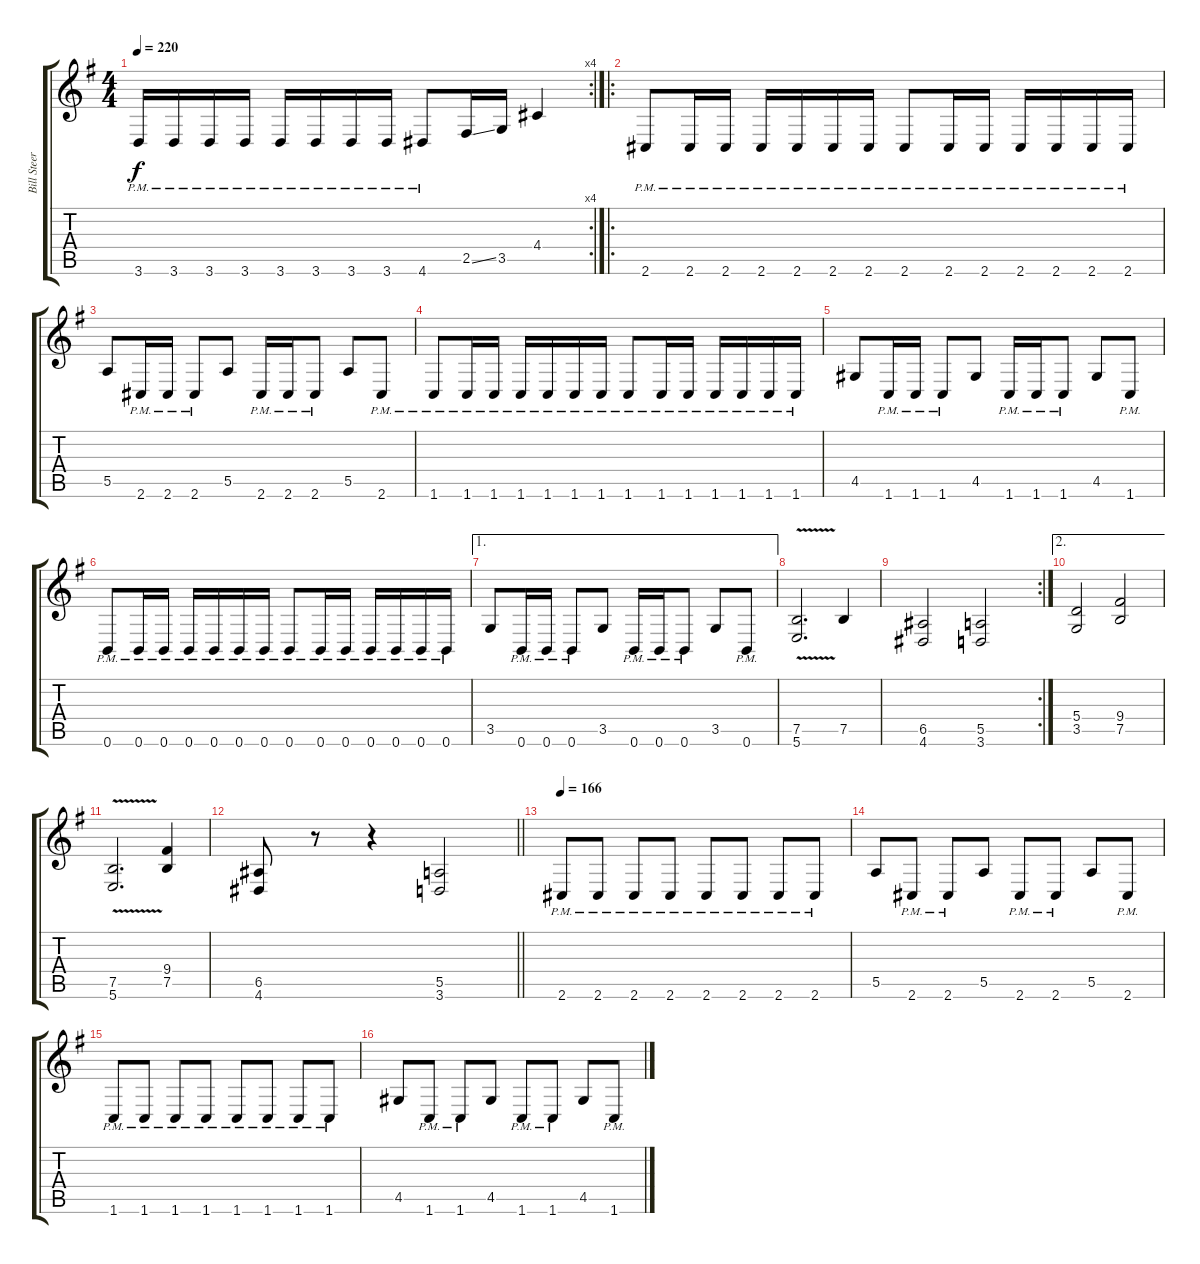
\track ("Bill Steer 2nd guitar" "Bill Steer") {instrument distortionguitar}
\staff {score tabs}
\tuning (B3 Gb3 D3 A2 E2 B1) {hide}
\rc 4
\ts (4 4)
\tempo 220
\clef g2
\ks g
3.6{pm}.16{dy f} 3.6{pm}.16 3.6{pm}.16 3.6{pm}.16 3.6{pm}.16 3.6{pm}.16 3.6{pm}.16 3.6{pm}.16 4.6{pm}.8 2.5{ss}.16 3.5.16 4.4.4 |
\ro
2.6{pm}.8 2.6{pm}.16 2.6{pm}.16 2.6{pm}.16 2.6{pm}.16 2.6{pm}.16 2.6{pm}.16 2.6{pm}.8 2.6{pm}.16 2.6{pm}.16 2.6{pm}.16 2.6{pm}.16 2.6{pm}.16 2.6{pm}.16 |
5.5.8 2.6{pm}.16 2.6{pm}.16 2.6{pm}.8 5.5.8 2.6{pm}.16 2.6{pm}.16 2.6{pm}.8 5.5.8 2.6{pm}.8 |
1.6{pm}.8 1.6{pm}.16 1.6{pm}.16 1.6{pm}.16 1.6{pm}.16 1.6{pm}.16 1.6{pm}.16 1.6{pm}.8 1.6{pm}.16 1.6{pm}.16 1.6{pm}.16 1.6{pm}.16 1.6{pm}.16 1.6{pm}.16 |
4.5.8 1.6{pm}.16 1.6{pm}.16 1.6{pm}.8 4.5.8 1.6{pm}.16 1.6{pm}.16 1.6{pm}.8 4.5.8 1.6{pm}.8 |
0.6{pm}.8 0.6{pm}.16 0.6{pm}.16 0.6{pm}.16 0.6{pm}.16 0.6{pm}.16 0.6{pm}.16 0.6{pm}.8 0.6{pm}.16 0.6{pm}.16 0.6{pm}.16 0.6{pm}.16 0.6{pm}.16 0.6{pm}.16 |
\ae 1
3.5.8 0.6{pm}.16 0.6{pm}.16 0.6{pm}.8 3.5.8 0.6{pm}.16 0.6{pm}.16 0.6{pm}.8 3.5.8 0.6{pm}.8 |
(7.5{v} 5.6{v}).2{d} 7.5.4 |
\rc 2
(6.5 4.6).2 (5.5 3.6).2 |
\ae 2
(5.4 3.5).2 (9.4 7.5).2 |
(7.5{v} 5.6{v}).2{d} (9.4 7.5).4 |
\barLineRight lightlight
(6.5 4.6).8 r.8 r.4 (5.5 3.6).2 |
\tempo 166
2.6{pm}.8 2.6{pm}.8 2.6{pm}.8 2.6{pm}.8 2.6{pm}.8 2.6{pm}.8 2.6{pm}.8 2.6{pm}.8 |
5.5.8 2.6{pm}.8 2.6{pm}.8 5.5.8 2.6{pm}.8 2.6{pm}.8 5.5.8 2.6{pm}.8 |
1.6{pm}.8 1.6{pm}.8 1.6{pm}.8 1.6{pm}.8 1.6{pm}.8 1.6{pm}.8 1.6{pm}.8 1.6{pm}.8 |
4.5.8 1.6{pm}.8 1.6{pm}.8 4.5.8 1.6{pm}.8 1.6{pm}.8 4.5.8 1.6{pm}.8
